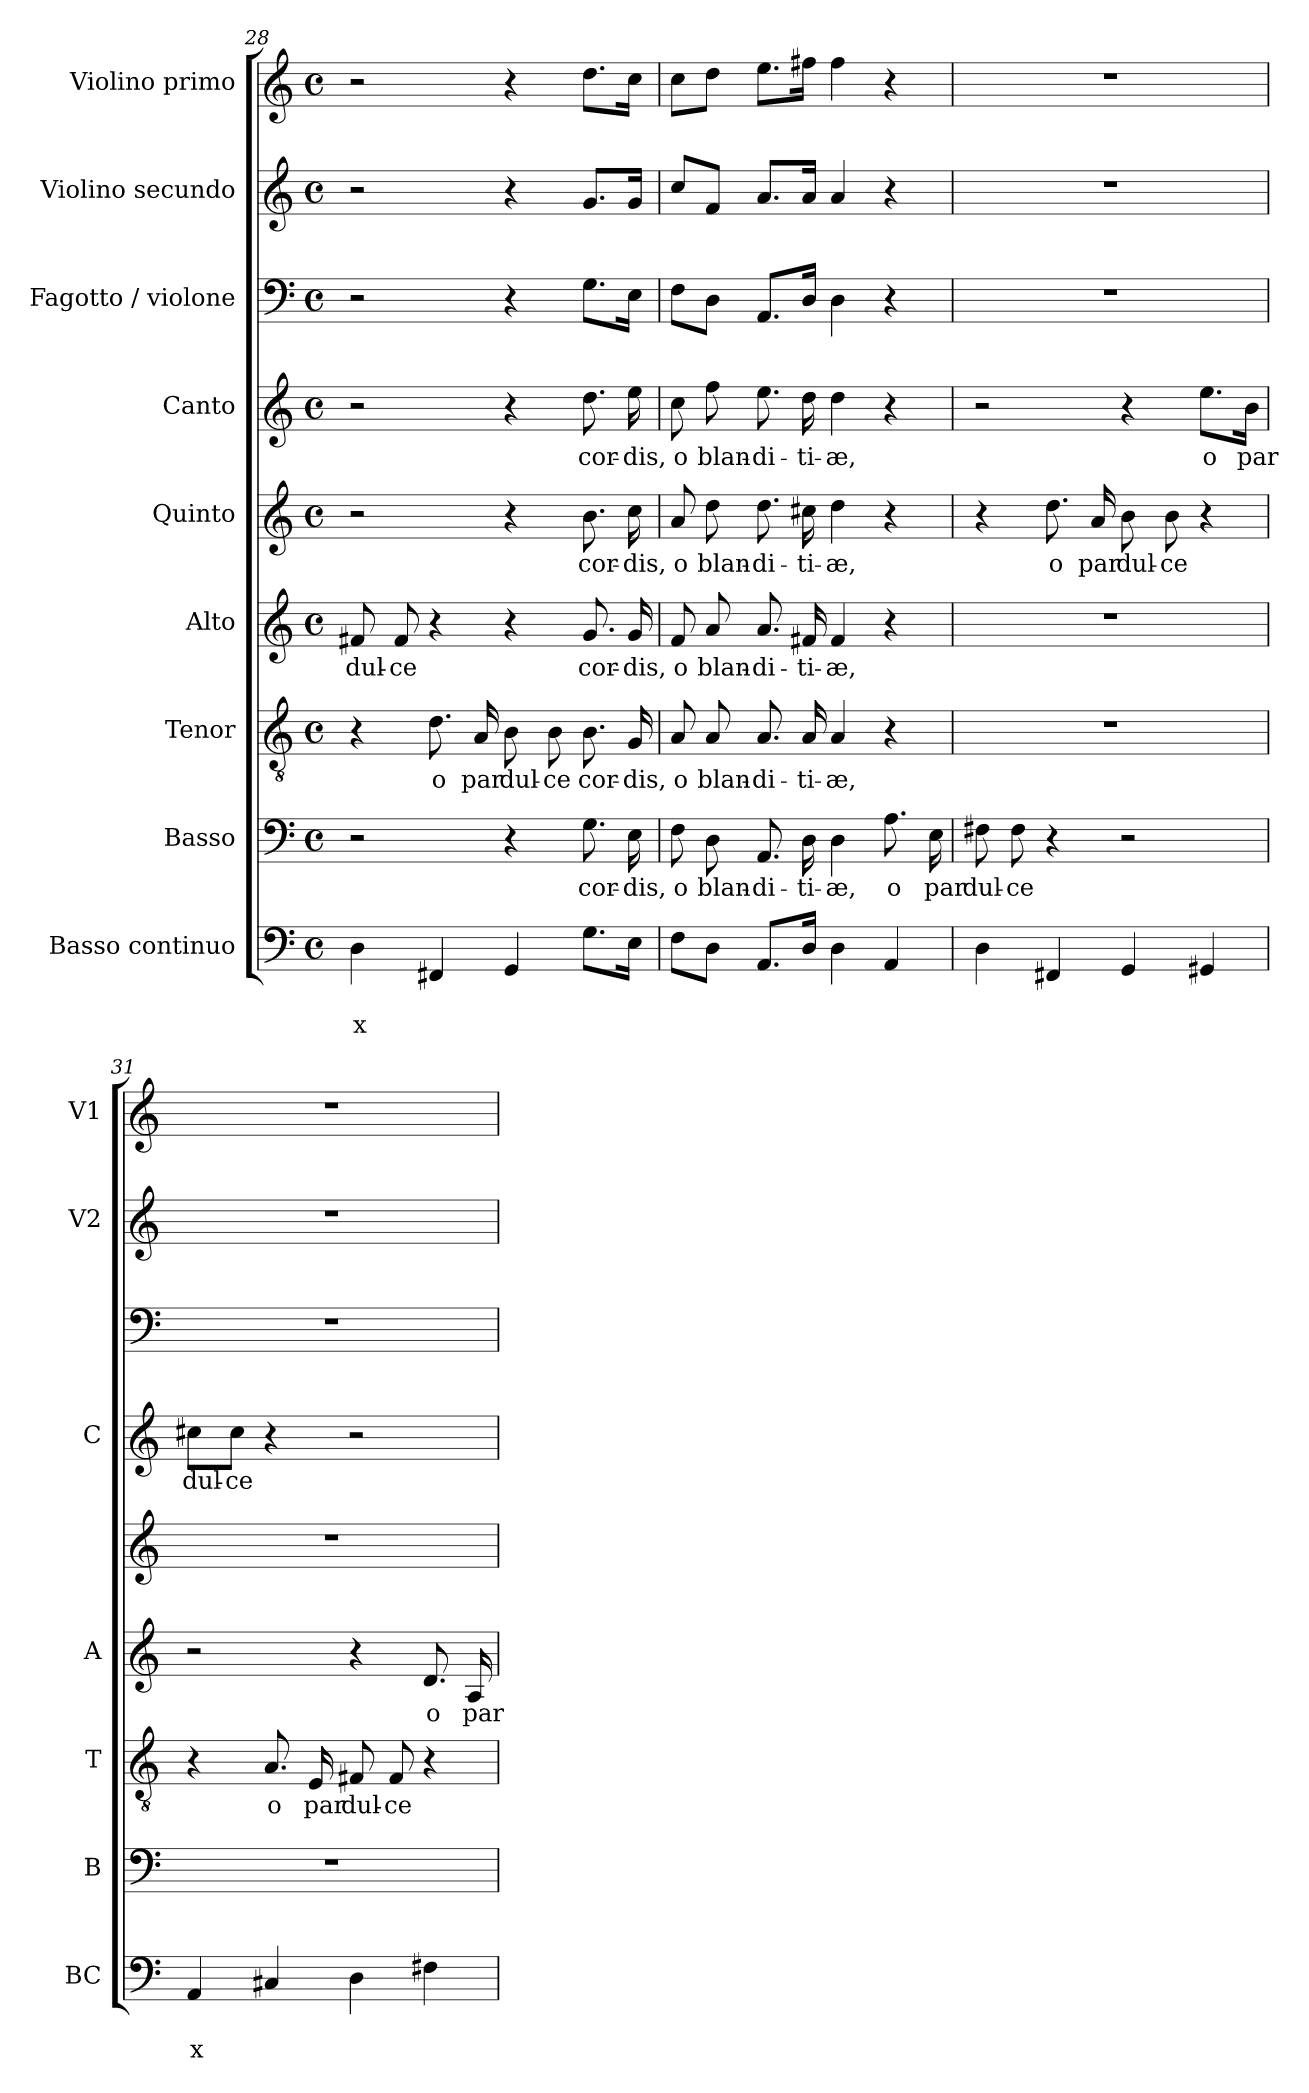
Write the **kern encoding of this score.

**kern	**text	**text	**kern	**text	**kern	**text	**kern	**text	**kern	**text	**kern	**text	**kern	**kern	**kern
*part9	*part9	*part9	*part8	*part8	*part7	*part7	*part6	*part6	*part5	*part5	*part4	*part4	*part3	*part2	*part1
*staff9	*staff9	*staff9	*staff8	*staff8	*staff7	*staff7	*staff6	*staff6	*staff5	*staff5	*staff4	*staff4	*staff3	*staff2	*staff1
*I"Basso continuo	*	*	*I"Basso	*	*I"Tenor	*	*I"Alto	*	*I"Quinto	*	*I"Canto	*	*I"Fagotto / violone	*I"Violino secundo	*I"Violino primo
*I'BC	*	*	*I'B	*	*I'T	*	*I'A	*	*	*	*I'C	*	*	*I'V2	*I'V1
*clefF4	*	*	*clefF4	*	*clefGv2	*	*clefG2	*	*clefG2	*	*clefG2	*	*clefF4	*clefG2	*clefG2
*k[]	*	*	*k[]	*	*k[]	*	*k[]	*	*k[]	*	*k[]	*	*k[]	*k[]	*k[]
*C:	*	*	*C:	*	*C:	*	*C:	*	*C:	*	*C:	*	*C:	*C:	*C:
*M4/4	*	*	*M4/4	*	*M4/4	*	*M4/4	*	*M4/4	*	*M4/4	*	*M4/4	*M4/4	*M4/4
*met(c)	*	*	*met(c)	*	*met(c)	*	*met(c)	*	*met(c)	*	*met(c)	*	*met(c)	*met(c)	*met(c)
=28	=28	=28	=28	=28	=28	=28	=28	=28	=28	=28	=28	=28	=28	=28	=28
!	!	!LO:LY:b	!	!	!	!	!	!LO:LY:b	!	!	!	!	!	!	!
4D\	.	x	2r	.	4r	.	8f#X/	dul-	2r	.	2r	.	2r	2r	2r
!	!	!	!	!	!	!	!	!LO:LY:b	!	!	!	!	!	!	!
.	.	.	.	.	.	.	8f#/	-ce	.	.	.	.	.	.	.
!	!	!	!	!	!	!LO:LY:b	!	!	!	!	!	!	!	!	!
4FF#X/	.	.	.	.	8.d\	o	4r	.	.	.	.	.	.	.	.
!	!	!	!	!	!	!LO:LY:b	!	!	!	!	!	!	!	!	!
.	.	.	.	.	16A/	par	.	.	.	.	.	.	.	.	.
!	!	!	!	!	!	!LO:LY:b	!	!	!	!	!	!	!	!	!
4GG/	.	.	4r	.	8B\	dul-	4r	.	4r	.	4r	.	4r	4r	4r
!	!	!	!	!	!	!LO:LY:b	!	!	!	!	!	!	!	!	!
.	.	.	.	.	8B\	-ce	.	.	.	.	.	.	.	.	.
!	!	!	!	!LO:LY:b	!	!LO:LY:b	!	!LO:LY:b	!	!LO:LY:b	!	!LO:LY:b	!	!	!
8.G\L	.	.	8.G\	cor-	8.B\	cor-	8.g/	cor-	8.b\	cor-	8.dd\	cor-	8.G\L	8.g/L	8.dd\L
!	!	!	!	!LO:LY:b	!	!LO:LY:b	!	!LO:LY:b	!	!LO:LY:b	!	!LO:LY:b	!	!	!
16E\Jk	.	.	16E\	-dis,	16G/	-dis,	16g/	-dis,	16cc\	-dis,	16ee\	-dis,	16E\Jk	16g/Jk	16cc\Jk
=29	=29	=29	=29	=29	=29	=29	=29	=29	=29	=29	=29	=29	=29	=29	=29
!	!	!	!	!LO:LY:b	!	!LO:LY:b	!	!LO:LY:b	!	!LO:LY:b	!	!LO:LY:b	!	!	!
8F\L	.	.	8F\	o	8A/	o	8f/	o	8a/	o	8cc\	o	8F\L	8cc/L	8cc\L
!	!	!	!	!LO:LY:b	!	!LO:LY:b	!	!LO:LY:b	!	!LO:LY:b	!	!LO:LY:b	!	!	!
8D\J	.	.	8D\	blan-	8A/	blan-	8a/	blan-	8dd\	blan-	8ff\	blan-	8D\J	8f/J	8dd\J
!	!	!	!	!LO:LY:b	!	!LO:LY:b	!	!LO:LY:b	!	!LO:LY:b	!	!LO:LY:b	!	!	!
8.AA/L	.	.	8.AA/	-di-	8.A/	-di-	8.a/	-di-	8.dd\	-di-	8.ee\	-di-	8.AA/L	8.a/L	8.ee\L
!	!	!	!	!LO:LY:b	!	!LO:LY:b	!	!LO:LY:b	!	!LO:LY:b	!	!LO:LY:b	!	!	!
16D/Jk	.	.	16D\	-ti-	16A/	-ti-	16f#X/	-ti-	16cc#X\	-ti-	16dd\	-ti-	16D/Jk	16a/Jk	16ff#X\Jk
!	!	!	!	!LO:LY:b	!	!LO:LY:b	!	!LO:LY:b	!	!LO:LY:b	!	!LO:LY:b	!	!	!
4D\	.	.	4D\	-æ,	4A/	-æ,	4f#/	-æ,	4dd\	-æ,	4dd\	-æ,	4D\	4a/	4ff#\
!	!	!	!	!LO:LY:b	!	!	!	!	!	!	!	!	!	!	!
4AA/	.	.	8.A\	o	4r	.	4r	.	4r	.	4r	.	4r	4r	4r
!	!	!	!	!LO:LY:b	!	!	!	!	!	!	!	!	!	!	!
.	.	.	16E\	par	.	.	.	.	.	.	.	.	.	.	.
!!LO:LB:g=z
=30	=30	=30	=30	=30	=30	=30	=30	=30	=30	=30	=30	=30	=30	=30	=30
!	!	!	!	!LO:LY:b	!	!	!	!	!	!	!	!	!	!	!
4D\	.	.	8F#X\	dul-	1r	.	1r	.	4r	.	2r	.	1r	1r	1r
!	!	!	!	!LO:LY:b	!	!	!	!	!	!	!	!	!	!	!
.	.	.	8F#\	-ce	.	.	.	.	.	.	.	.	.	.	.
!	!	!	!	!	!	!	!	!	!	!LO:LY:b	!	!	!	!	!
4FF#X/	.	.	4r	.	.	.	.	.	8.dd\	o	.	.	.	.	.
!	!	!	!	!	!	!	!	!	!	!LO:LY:b	!	!	!	!	!
.	.	.	.	.	.	.	.	.	16a/	par	.	.	.	.	.
!	!	!	!	!	!	!	!	!	!	!LO:LY:b	!	!	!	!	!
4GG/	.	.	2r	.	.	.	.	.	8b\	dul-	4r	.	.	.	.
!	!	!	!	!	!	!	!	!	!	!LO:LY:b	!	!	!	!	!
.	.	.	.	.	.	.	.	.	8b\	-ce	.	.	.	.	.
!	!	!	!	!	!	!	!	!	!	!	!	!LO:LY:b	!	!	!
4GG#X/	.	.	.	.	.	.	.	.	4r	.	8.ee\L	o	.	.	.
!	!	!	!	!	!	!	!	!	!	!	!	!LO:LY:b	!	!	!
.	.	.	.	.	.	.	.	.	.	.	16b\Jk	par	.	.	.
=31	=31	=31	=31	=31	=31	=31	=31	=31	=31	=31	=31	=31	=31	=31	=31
!	!	!LO:LY:b	!	!	!	!	!	!	!	!	!	!LO:LY:b	!	!	!
4AA/	.	x	1r	.	4r	.	2r	.	1r	.	8cc#X\L	dul-	1r	1r	1r
!	!	!	!	!	!	!	!	!	!	!	!	!LO:LY:b	!	!	!
.	.	.	.	.	.	.	.	.	.	.	8cc#\J	-ce	.	.	.
!	!	!	!	!	!	!LO:LY:b	!	!	!	!	!	!	!	!	!
4C#X/	.	.	.	.	8.A/	o	.	.	.	.	4r	.	.	.	.
!	!	!	!	!	!	!LO:LY:b	!	!	!	!	!	!	!	!	!
.	.	.	.	.	16E/	par	.	.	.	.	.	.	.	.	.
!	!	!	!	!	!	!LO:LY:b	!	!	!	!	!	!	!	!	!
4D\	.	.	.	.	8F#X/	dul-	4r	.	.	.	2r	.	.	.	.
!	!	!	!	!	!	!LO:LY:b	!	!	!	!	!	!	!	!	!
.	.	.	.	.	8F#/	-ce	.	.	.	.	.	.	.	.	.
!	!	!	!	!	!	!	!	!LO:LY:b	!	!	!	!	!	!	!
4F#X\	.	.	.	.	4r	.	8.d/	o	.	.	.	.	.	.	.
!	!	!	!	!	!	!	!	!LO:LY:b	!	!	!	!	!	!	!
.	.	.	.	.	.	.	16A/	par	.	.	.	.	.	.	.
=	=	=	=	=	=	=	=	=	=	=	=	=	=	=	=
*-	*-	*-	*-	*-	*-	*-	*-	*-	*-	*-	*-	*-	*-	*-	*-
